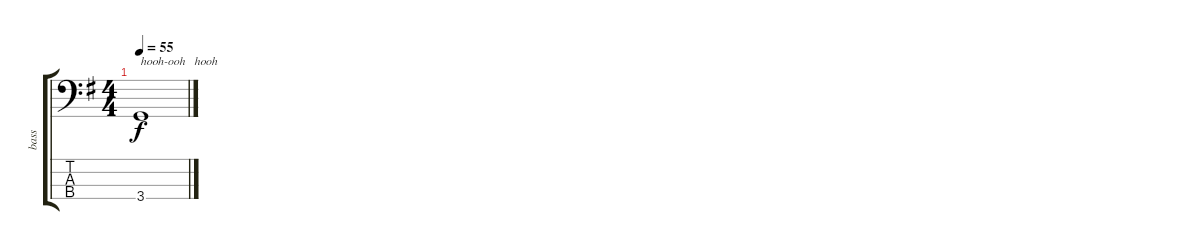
\track ("bass" "bass") {instrument electricbassfinger}
\staff {score tabs}
\tuning (G2 D2 A1 E1) {hide}
\ts (4 4)
\tempo 55
\clef f4
\ks g
3.4.1{txt "hooh-ooh   hooh" dy f}
